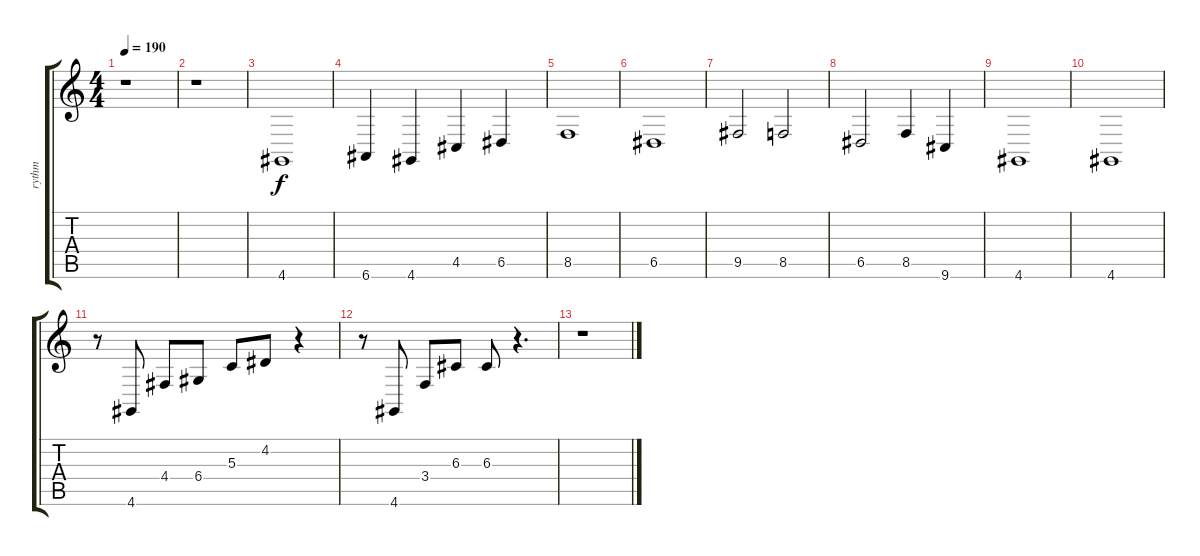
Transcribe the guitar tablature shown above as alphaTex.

\track ("rythm" "rythm") {instrument acousticgrandpiano}
\staff {score tabs}
\tuning (E4 B3 G3 D3 A2 E2) {hide}
\ts (4 4)
\tempo 190
\clef g2
\ks c
r.1{dy f} |
r.1 |
4.6.1 |
6.6.4 4.6.4 4.5.4 6.5.4 |
8.5.1 |
6.5.1 |
9.5.2 8.5.2 |
6.5.2 8.5.4 9.6.4 |
4.6.1 |
4.6.1 |
r.8 4.6.8 4.4.8 6.4.8 5.3.8 4.2.8 r.4 |
r.8 4.6.8 3.4.8 6.3.8 6.3.8 r.4{d} |
r.1
